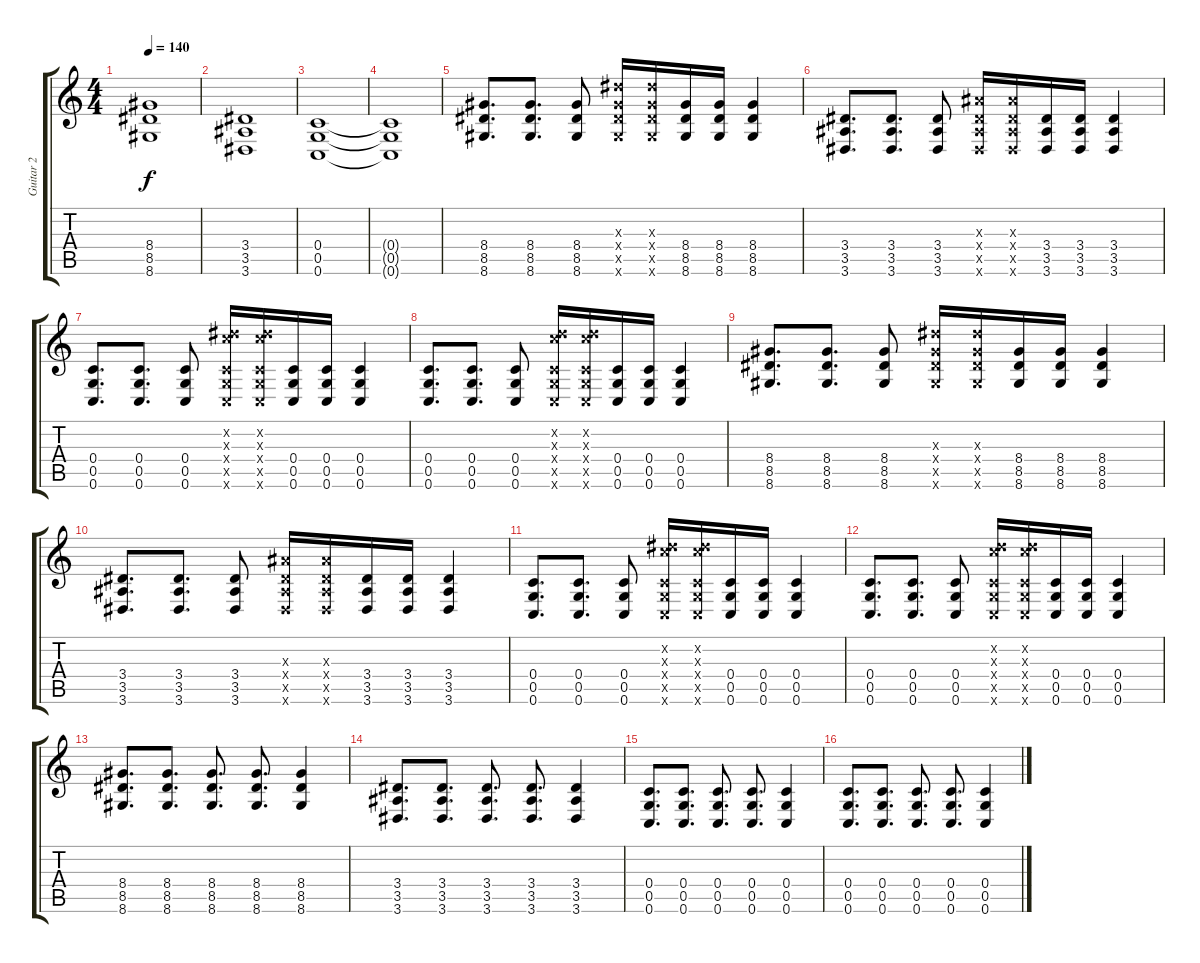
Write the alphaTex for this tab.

\track ("Guitar 2" "Guitar 2") {instrument distortionguitar}
\staff {score tabs}
\tuning (D4 A3 F3 C3 G2 C2) {hide}
\ts (4 4)
\tempo 140
\clef g2
\ks c
(8.4 8.5 8.6).1{dy f} |
(3.4 3.5 3.6).1 |
(0.4 0.5 0.6).1 |
(0.4{t} 0.5{t} 0.6{t}).1 |
(8.4 8.5 8.6).8{d volume 13 instrument distortionguitar} (8.4 8.5 8.6).8{d} (8.4 8.5 8.6).8 (10.3{x} 8.4{x} 8.5{x} 8.6{x}).16 (10.3{x} 8.4{x} 8.5{x} 8.6{x}).16 (8.4 8.5 8.6).16 (8.4 8.5 8.6).16 (8.4 8.5 8.6).4 |
(3.4 3.5 3.6).8{d} (3.4 3.5 3.6).8{d} (3.4 3.5 3.6).8 (5.3{x} 3.4{x} 3.5{x} 3.6{x}).16 (5.3{x} 3.4{x} 3.5{x} 3.6{x}).16 (3.4 3.5 3.6).16 (3.4 3.5 3.6).16 (3.4 3.5 3.6).4 |
(0.4 0.5 0.6).8{d} (0.4 0.5 0.6).8{d} (0.4 0.5 0.6).8 (6.2{x} 7.3{x} 0.4{x} 0.5{x} 0.6{x}).16 (6.2{x} 7.3{x} 0.4{x} 0.5{x} 0.6{x}).16 (0.4 0.5 0.6).16 (0.4 0.5 0.6).16 (0.4 0.5 0.6).4 |
(0.4 0.5 0.6).8{d} (0.4 0.5 0.6).8{d} (0.4 0.5 0.6).8 (5.2{x} 7.3{x} 0.4{x} 0.5{x} 0.6{x}).16 (5.2{x} 7.3{x} 0.4{x} 0.5{x} 0.6{x}).16 (0.4 0.5 0.6).16 (0.4 0.5 0.6).16 (0.4 0.5 0.6).4 |
(8.4 8.5 8.6).8{d} (8.4 8.5 8.6).8{d} (8.4 8.5 8.6).8 (10.3{x} 8.4{x} 8.5{x} 8.6{x}).16 (10.3{x} 8.4{x} 8.5{x} 8.6{x}).16 (8.4 8.5 8.6).16 (8.4 8.5 8.6).16 (8.4 8.5 8.6).4 |
(3.4 3.5 3.6).8{d} (3.4 3.5 3.6).8{d} (3.4 3.5 3.6).8 (5.3{x} 3.4{x} 3.5{x} 3.6{x}).16 (5.3{x} 3.4{x} 3.5{x} 3.6{x}).16 (3.4 3.5 3.6).16 (3.4 3.5 3.6).16 (3.4 3.5 3.6).4 |
(0.4 0.5 0.6).8{d} (0.4 0.5 0.6).8{d} (0.4 0.5 0.6).8 (6.2{x} 7.3{x} 0.4{x} 0.5{x} 0.6{x}).16 (6.2{x} 7.3{x} 0.4{x} 0.5{x} 0.6{x}).16 (0.4 0.5 0.6).16 (0.4 0.5 0.6).16 (0.4 0.5 0.6).4 |
(0.4 0.5 0.6).8{d} (0.4 0.5 0.6).8{d} (0.4 0.5 0.6).8 (5.2{x} 7.3{x} 0.4{x} 0.5{x} 0.6{x}).16 (5.2{x} 7.3{x} 0.4{x} 0.5{x} 0.6{x}).16 (0.4 0.5 0.6).16 (0.4 0.5 0.6).16 (0.4 0.5 0.6).4 |
(8.4 8.5 8.6).8{d} (8.4 8.5 8.6).8{d} (8.4 8.5 8.6).8{d} (8.4 8.5 8.6).8{d} (8.4 8.5 8.6).4 |
(3.4 3.5 3.6).8{d} (3.4 3.5 3.6).8{d} (3.4 3.5 3.6).8{d} (3.4 3.5 3.6).8{d} (3.4 3.5 3.6).4 |
(0.4 0.5 0.6).8{d} (0.4 0.5 0.6).8{d} (0.4 0.5 0.6).8{d} (0.4 0.5 0.6).8{d} (0.4 0.5 0.6).4 |
(0.4 0.5 0.6).8{d} (0.4 0.5 0.6).8{d} (0.4 0.5 0.6).8{d} (0.4 0.5 0.6).8{d} (0.4 0.5 0.6).4
